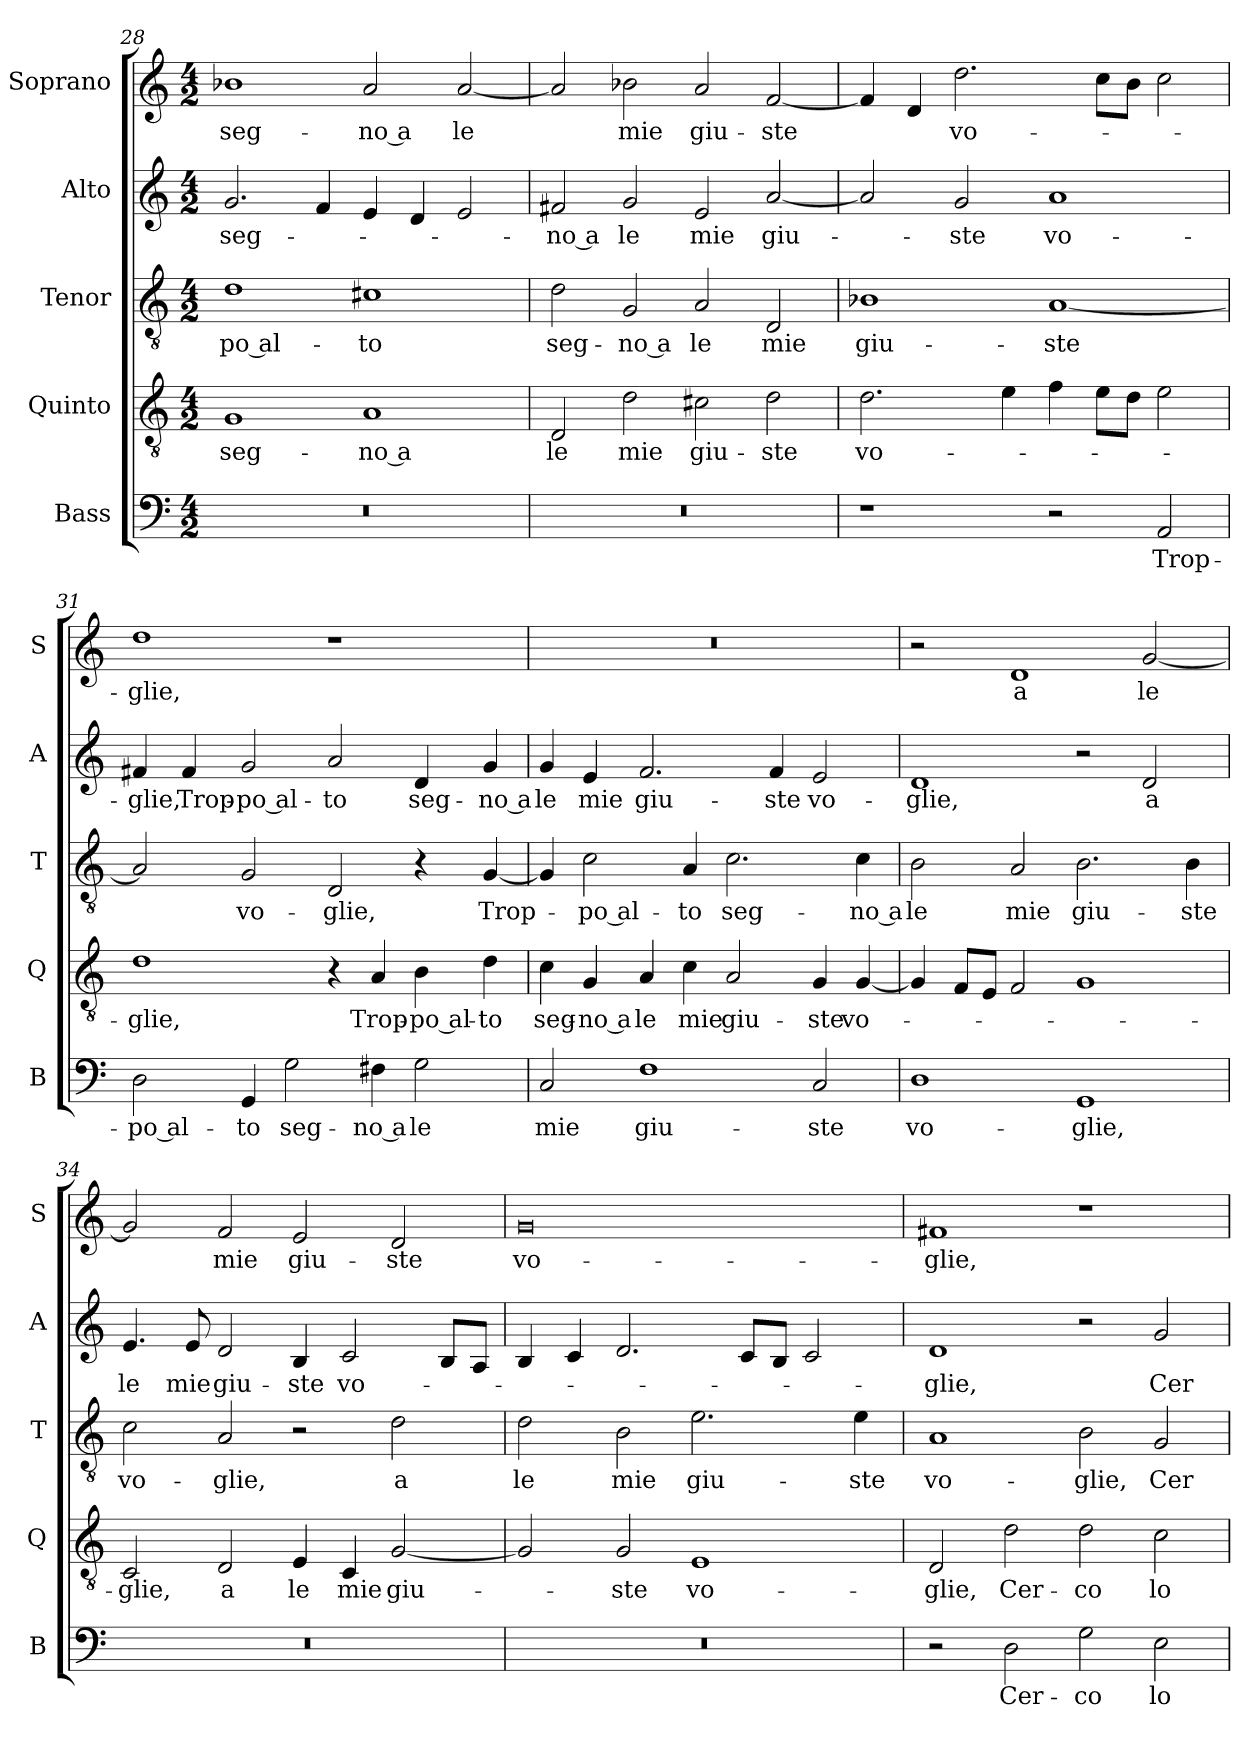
**kern	**text	**kern	**text	**kern	**text	**kern	**text	**kern	**text
*part5	*part5	*part4	*part4	*part3	*part3	*part2	*part2	*part1	*part1
*staff5	*staff5	*staff4	*staff4	*staff3	*staff3	*staff2	*staff2	*staff1	*staff1
*I"Bass	*	*I"Quinto	*	*I"Tenor	*	*I"Alto	*	*I"Soprano	*
*I'B	*	*I'Q	*	*I'T	*	*I'A	*	*I'S	*
*clefF4	*	*clefGv2	*	*clefGv2	*	*clefG2	*	*clefG2	*
*k[]	*	*k[]	*	*k[]	*	*k[]	*	*k[]	*
*C:	*	*C:	*	*C:	*	*C:	*	*C:	*
*M4/2	*	*M4/2	*	*M4/2	*	*M4/2	*	*M4/2	*
=28	=28	=28	=28	=28	=28	=28	=28	=28	=28
!	!	!	!LO:LY:b	!	!LO:LY:b	!	!LO:LY:b	!	!LO:LY:b
0r	.	1G	seg-	1d	-po al-	2.g/	seg-	1b-X	seg-
.	.	.	.	.	.	4f/	.	.	.
!	!	!	!LO:LY:b	!	!LO:LY:b	!	!	!	!LO:LY:b
.	.	1A	-no a	1c#X	-to	4e/	.	2a/	-no a
.	.	.	.	.	.	4d/	.	.	.
!	!	!	!	!	!	!	!	!	!LO:LY:b
.	.	.	.	.	.	2e/	.	[2a/	le
=29	=29	=29	=29	=29	=29	=29	=29	=29	=29
!	!	!	!LO:LY:b	!	!LO:LY:b	!	!LO:LY:b	!	!
0r	.	2D/	le	2d\	seg-	2f#X/	-no a	2a/]	.
!	!	!	!LO:LY:b	!	!LO:LY:b	!	!LO:LY:b	!	!LO:LY:b
.	.	2d\	mie	2G/	-no a	2g/	le	2b-X\	mie
!	!	!	!LO:LY:b	!	!LO:LY:b	!	!LO:LY:b	!	!LO:LY:b
.	.	2c#X\	giu-	2A/	le	2e/	mie	2a/	giu-
!	!	!	!LO:LY:b	!	!LO:LY:b	!	!LO:LY:b	!	!LO:LY:b
.	.	2d\	-ste	2D/	mie	[2a/	giu-	[2f/	-ste
=30	=30	=30	=30	=30	=30	=30	=30	=30	=30
!	!	!	!LO:LY:b	!	!LO:LY:b	!	!	!	!
1r	.	2.d\	vo-	1B-X	giu-	2a/]	.	4f/]	.
.	.	.	.	.	.	.	.	4d/	.
!	!	!	!	!	!	!	!LO:LY:b	!	!LO:LY:b
.	.	.	.	.	.	2g/	-ste	2.dd\	vo-
.	.	4e\	.	.	.	.	.	.	.
!	!	!	!	!	!LO:LY:b	!	!LO:LY:b	!	!
2r	.	4f\	.	[1A	-ste	1a	vo-	.	.
.	.	8e\L	.	.	.	.	.	8cc\L	.
.	.	8d\J	.	.	.	.	.	8b\J	.
!	!LO:LY:b	!	!	!	!	!	!	!	!
2AA/	Trop-	2e\	.	.	.	.	.	2cc\	.
!!LO:LB:g=z
=31	=31	=31	=31	=31	=31	=31	=31	=31	=31
!	!LO:LY:b	!	!LO:LY:b	!	!	!	!LO:LY:b	!	!LO:LY:b
2D\	-po al-	1d	-glie,	2A/]	.	4f#X/	-glie,	1dd	-glie,
!	!	!	!	!	!	!	!LO:LY:b	!	!
.	.	.	.	.	.	4f#/	Trop-	.	.
!	!LO:LY:b	!	!	!	!LO:LY:b	!	!LO:LY:b	!	!
4GG/	-to	.	.	2G/	vo-	2g/	-po al-	.	.
!	!LO:LY:b	!	!	!	!	!	!	!	!
2G\	seg-	.	.	.	.	.	.	.	.
!	!	!	!	!	!LO:LY:b	!	!LO:LY:b	!	!
.	.	4r	.	2D/	-glie,	2a/	-to	1r	.
!	!LO:LY:b	!	!LO:LY:b	!	!	!	!	!	!
4F#X\	-no a	4A/	Trop-	.	.	.	.	.	.
!	!LO:LY:b	!	!LO:LY:b	!	!	!	!LO:LY:b	!	!
2G\	le	4B\	-po al-	4r	.	4d/	seg-	.	.
!	!	!	!LO:LY:b	!	!LO:LY:b	!	!LO:LY:b	!	!
.	.	4d\	-to	[4G/	Trop-	4g/	-no a	.	.
=32	=32	=32	=32	=32	=32	=32	=32	=32	=32
!	!LO:LY:b	!	!LO:LY:b	!	!	!	!LO:LY:b	!	!
2C/	mie	4c\	seg-	4G/]	.	4g/	le	0r	.
!	!	!	!LO:LY:b	!	!LO:LY:b	!	!LO:LY:b	!	!
.	.	4G/	-no a	2c\	-po al-	4e/	mie	.	.
!	!LO:LY:b	!	!LO:LY:b	!	!	!	!LO:LY:b	!	!
1F	giu-	4A/	le	.	.	2.f/	giu-	.	.
!	!	!	!LO:LY:b	!	!LO:LY:b	!	!	!	!
.	.	4c\	mie	4A/	-to	.	.	.	.
!	!	!	!LO:LY:b	!	!LO:LY:b	!	!	!	!
.	.	2A/	giu-	2.c\	seg-	.	.	.	.
!	!	!	!	!	!	!	!LO:LY:b	!	!
.	.	.	.	.	.	4f/	-ste	.	.
!	!LO:LY:b	!	!LO:LY:b	!	!	!	!LO:LY:b	!	!
2C/	-ste	4G/	-ste	.	.	2e/	vo-	.	.
!	!	!	!LO:LY:b	!	!LO:LY:b	!	!	!	!
.	.	[4G/	vo-	4c\	-no a	.	.	.	.
=33	=33	=33	=33	=33	=33	=33	=33	=33	=33
!	!LO:LY:b	!	!	!	!LO:LY:b	!	!LO:LY:b	!	!
1D	vo-	4G/]	.	2B\	le	1d	-glie,	2r	.
.	.	8F/L	.	.	.	.	.	.	.
.	.	8E/J	.	.	.	.	.	.	.
!	!	!	!	!	!LO:LY:b	!	!	!	!LO:LY:b
.	.	2F/	.	2A/	mie	.	.	1d	a
!	!LO:LY:b	!	!	!	!LO:LY:b	!	!	!	!
1GG	-glie,	1G	.	2.B\	giu-	2r	.	.	.
!	!	!	!	!	!	!	!LO:LY:b	!	!LO:LY:b
.	.	.	.	.	.	2d/	a	[2g/	le
!	!	!	!	!	!LO:LY:b	!	!	!	!
.	.	.	.	4B\	-ste	.	.	.	.
!!LO:PB:g=z
=34	=34	=34	=34	=34	=34	=34	=34	=34	=34
!	!	!	!LO:LY:b	!	!LO:LY:b	!	!LO:LY:b	!	!
0r	.	2C/	-glie,	2c\	vo-	4.e/	le	2g/]	.
!	!	!	!	!	!	!	!LO:LY:b	!	!
.	.	.	.	.	.	8e/	mie	.	.
!	!	!	!LO:LY:b	!	!LO:LY:b	!	!LO:LY:b	!	!LO:LY:b
.	.	2D/	a	2A/	-glie,	2d/	giu-	2f/	mie
!	!	!	!LO:LY:b	!	!	!	!LO:LY:b	!	!LO:LY:b
.	.	4E/	le	2r	.	4B/	-ste	2e/	giu-
!	!	!	!LO:LY:b	!	!	!	!LO:LY:b	!	!
.	.	4C/	mie	.	.	2c/	vo-	.	.
!	!	!	!LO:LY:b	!	!LO:LY:b	!	!	!	!LO:LY:b
.	.	[2G/	giu-	2d\	a	.	.	2d/	-ste
.	.	.	.	.	.	8B/L	.	.	.
.	.	.	.	.	.	8A/J	.	.	.
=35	=35	=35	=35	=35	=35	=35	=35	=35	=35
!	!	!	!	!	!LO:LY:b	!	!	!	!LO:LY:b
0r	.	2G/]	.	2d\	le	4B/	.	0g	vo-
.	.	.	.	.	.	4c/	.	.	.
!	!	!	!LO:LY:b	!	!LO:LY:b	!	!	!	!
.	.	2G/	-ste	2B\	mie	2.d/	.	.	.
!	!	!	!LO:LY:b	!	!LO:LY:b	!	!	!	!
.	.	1E	vo-	2.e\	giu-	.	.	.	.
.	.	.	.	.	.	8c/L	.	.	.
.	.	.	.	.	.	8B/J	.	.	.
.	.	.	.	.	.	2c/	.	.	.
!	!	!	!	!	!LO:LY:b	!	!	!	!
.	.	.	.	4e\	-ste	.	.	.	.
=36	=36	=36	=36	=36	=36	=36	=36	=36	=36
!	!	!	!LO:LY:b	!	!LO:LY:b	!	!LO:LY:b	!	!LO:LY:b
2r	.	2D/	-glie,	1A	vo-	1d	-glie,	1f#X	-glie,
!	!LO:LY:b	!	!LO:LY:b	!	!	!	!	!	!
2D\	Cer-	2d\	Cer-	.	.	.	.	.	.
!	!LO:LY:b	!	!LO:LY:b	!	!LO:LY:b	!	!	!	!
2G\	-co	2d\	-co	2B\	-glie,	2r	.	1r	.
!	!LO:LY:b	!	!LO:LY:b	!	!LO:LY:b	!	!LO:LY:b	!	!
2E\	lo-	2c\	lo-	2G/	Cer-	2g/	Cer-	.	.
=	=	=	=	=	=	=	=	=	=
*-	*-	*-	*-	*-	*-	*-	*-	*-	*-
